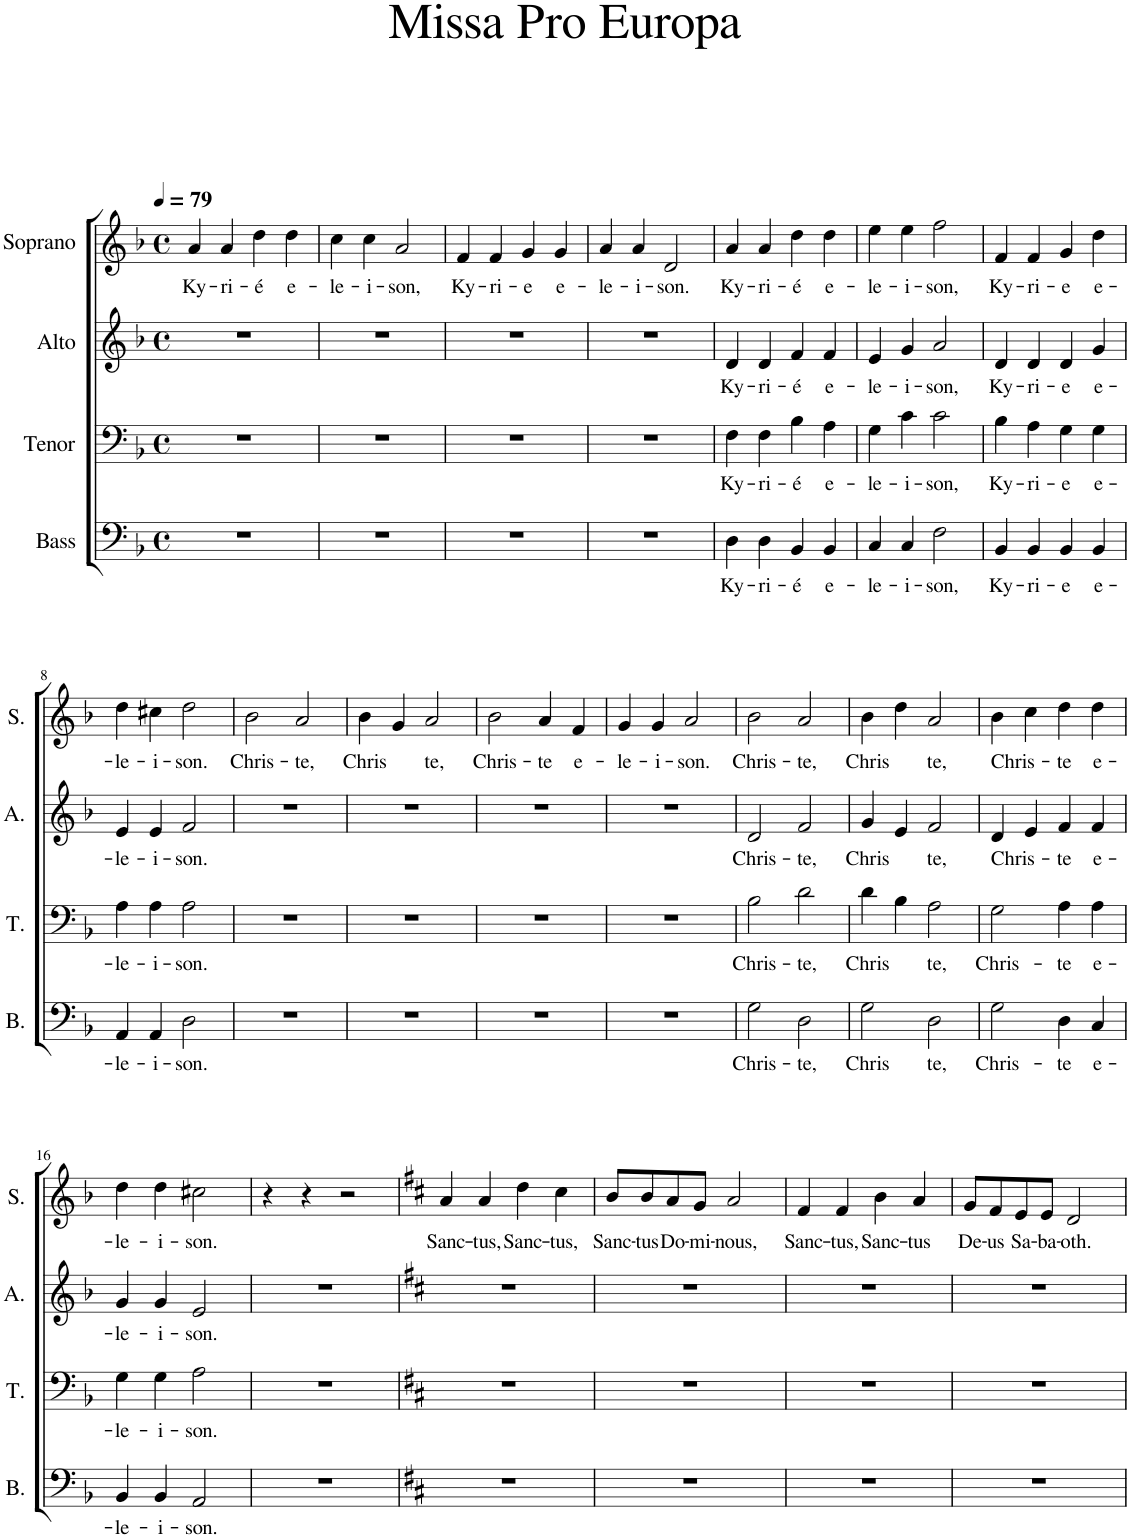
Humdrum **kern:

**kern	**text	**kern	**text	**kern	**text	**kern	**text
*part4	*part4	*part3	*part3	*part2	*part2	*part1	*part1
*staff4	*staff4	*staff3	*staff3	*staff2	*staff2	*staff1	*staff1
*I"Bass	*	*I"Tenor	*	*I"Alto	*	*I"Soprano	*
*I'B.	*	*I'T.	*	*I'A.	*	*I'S.	*
*clefF4	*	*clefF4	*	*clefG2	*	*clefG2	*
*k[b-]	*	*k[b-]	*	*k[b-]	*	*k[b-]	*
*M4/4	*	*M4/4	*	*M4/4	*	*M4/4	*
*met(c)	*	*met(c)	*	*met(c)	*	*met(c)	*
*MM79	*	*MM79	*	*MM79	*	*MM79	*
=1	=1	=1	=1	=1	=1	=1	=1
!	!	!	!	!	!	!	!LO:LY:b
1r	.	1r	.	1r	.	4a/	Ky-
!	!	!	!	!	!	!	!LO:LY:b
.	.	.	.	.	.	4a/	-ri-
!	!	!	!	!	!	!	!LO:LY:b
.	.	.	.	.	.	4dd\	-é
!	!	!	!	!	!	!	!LO:LY:b
.	.	.	.	.	.	4dd\	e-
=2	=2	=2	=2	=2	=2	=2	=2
!	!	!	!	!	!	!	!LO:LY:b
1r	.	1r	.	1r	.	4cc\	-le-
!	!	!	!	!	!	!	!LO:LY:b
.	.	.	.	.	.	4cc\	-i-
!	!	!	!	!	!	!	!LO:LY:b
.	.	.	.	.	.	2a/	-son,
=3	=3	=3	=3	=3	=3	=3	=3
!	!	!	!	!	!	!	!LO:LY:b
1r	.	1r	.	1r	.	4f/	Ky-
!	!	!	!	!	!	!	!LO:LY:b
.	.	.	.	.	.	4f/	-ri-
!	!	!	!	!	!	!	!LO:LY:b
.	.	.	.	.	.	4g/	-e
!	!	!	!	!	!	!	!LO:LY:b
.	.	.	.	.	.	4g/	e-
=4	=4	=4	=4	=4	=4	=4	=4
!	!	!	!	!	!	!	!LO:LY:b
1r	.	1r	.	1r	.	4a/	-le-
!	!	!	!	!	!	!	!LO:LY:b
.	.	.	.	.	.	4a/	-i-
!	!	!	!	!	!	!	!LO:LY:b
.	.	.	.	.	.	2d/	-son.
=5	=5	=5	=5	=5	=5	=5	=5
!	!LO:LY:b	!	!LO:LY:b	!	!LO:LY:b	!	!LO:LY:b
4D\	Ky-	4F\	Ky-	4d/	Ky-	4a/	Ky-
!	!LO:LY:b	!	!LO:LY:b	!	!LO:LY:b	!	!LO:LY:b
4D\	-ri-	4F\	-ri-	4d/	-ri-	4a/	-ri-
!	!LO:LY:b	!	!LO:LY:b	!	!LO:LY:b	!	!LO:LY:b
4BB-/	-é	4B-\	-é	4f/	-é	4dd\	-é
!	!LO:LY:b	!	!LO:LY:b	!	!LO:LY:b	!	!LO:LY:b
4BB-/	e-	4A\	e-	4f/	e-	4dd\	e-
=6	=6	=6	=6	=6	=6	=6	=6
!	!LO:LY:b	!	!LO:LY:b	!	!LO:LY:b	!	!LO:LY:b
4C/	-le-	4G\	-le-	4e/	-le-	4ee\	-le-
!	!LO:LY:b	!	!LO:LY:b	!	!LO:LY:b	!	!LO:LY:b
4C/	-i-	4c\	-i-	4g/	-i-	4ee\	-i-
!	!LO:LY:b	!	!LO:LY:b	!	!LO:LY:b	!	!LO:LY:b
2F\	-son,	2c\	-son,	2a/	-son,	2ff\	-son,
=7	=7	=7	=7	=7	=7	=7	=7
!	!LO:LY:b	!	!LO:LY:b	!	!LO:LY:b	!	!LO:LY:b
4BB-/	Ky-	4B-\	Ky-	4d/	Ky-	4f/	Ky-
!	!LO:LY:b	!	!LO:LY:b	!	!LO:LY:b	!	!LO:LY:b
4BB-/	-ri-	4A\	-ri-	4d/	-ri-	4f/	-ri-
!	!LO:LY:b	!	!LO:LY:b	!	!LO:LY:b	!	!LO:LY:b
4BB-/	-e	4G\	-e	4d/	-e	4g/	-e
!	!LO:LY:b	!	!LO:LY:b	!	!LO:LY:b	!	!LO:LY:b
4BB-/	e-	4G\	e-	4g/	e-	4dd\	e-
!!LO:LB:g=z
=8	=8	=8	=8	=8	=8	=8	=8
!	!LO:LY:b	!	!LO:LY:b	!	!LO:LY:b	!	!LO:LY:b
4AA/	-le-	4A\	-le-	4e/	-le-	4dd\	-le-
!	!LO:LY:b	!	!LO:LY:b	!	!LO:LY:b	!	!LO:LY:b
4AA/	-i-	4A\	-i-	4e/	-i-	4cc#X\	-i-
!	!LO:LY:b	!	!LO:LY:b	!	!LO:LY:b	!	!LO:LY:b
2D\	-son.	2A\	-son.	2f/	-son.	2dd\	-son.
=9	=9	=9	=9	=9	=9	=9	=9
!	!	!	!	!	!	!	!LO:LY:b
1r	.	1r	.	1r	.	2b-\	Chris-
!	!	!	!	!	!	!	!LO:LY:b
.	.	.	.	.	.	2a/	-te,
=10	=10	=10	=10	=10	=10	=10	=10
!	!	!	!	!	!	!	!LO:LY:b
1r	.	1r	.	1r	.	4b-\	Chris
.	.	.	.	.	.	4g/	.
!	!	!	!	!	!	!	!LO:LY:b
.	.	.	.	.	.	2a/	te,
=11	=11	=11	=11	=11	=11	=11	=11
!	!	!	!	!	!	!	!LO:LY:b
1r	.	1r	.	1r	.	2b-\	Chris-
!	!	!	!	!	!	!	!LO:LY:b
.	.	.	.	.	.	4a/	-te
!	!	!	!	!	!	!	!LO:LY:b
.	.	.	.	.	.	4f/	e-
=12	=12	=12	=12	=12	=12	=12	=12
!	!	!	!	!	!	!	!LO:LY:b
1r	.	1r	.	1r	.	4g/	-le-
!	!	!	!	!	!	!	!LO:LY:b
.	.	.	.	.	.	4g/	-i-
!	!	!	!	!	!	!	!LO:LY:b
.	.	.	.	.	.	2a/	-son.
=13	=13	=13	=13	=13	=13	=13	=13
!	!LO:LY:b	!	!LO:LY:b	!	!LO:LY:b	!	!LO:LY:b
2G\	Chris-	2B-\	Chris-	2d/	Chris-	2b-\	Chris-
!	!LO:LY:b	!	!LO:LY:b	!	!LO:LY:b	!	!LO:LY:b
2D\	-te,	2d\	-te,	2f/	-te,	2a/	-te,
=14	=14	=14	=14	=14	=14	=14	=14
!	!LO:LY:b	!	!LO:LY:b	!	!LO:LY:b	!	!LO:LY:b
2G\	Chris	4d\	Chris	4g/	Chris	4b-\	Chris
.	.	4B-\	.	4e/	.	4dd\	.
!	!LO:LY:b	!	!LO:LY:b	!	!LO:LY:b	!	!LO:LY:b
2D\	te,	2A\	te,	2f/	te,	2a/	te,
=15	=15	=15	=15	=15	=15	=15	=15
!	!LO:LY:b	!	!LO:LY:b	!	!LO:LY:b	!	!LO:LY:b
2G\	Chris-	2G\	Chris-	4d/	Chris-	4b-\	Chris-
.	.	.	.	4e/	.	4cc\	.
!	!LO:LY:b	!	!LO:LY:b	!	!LO:LY:b	!	!LO:LY:b
4D\	-te	4A\	-te	4f/	-te	4dd\	-te
!	!LO:LY:b	!	!LO:LY:b	!	!LO:LY:b	!	!LO:LY:b
4C/	e-	4A\	e-	4f/	e-	4dd\	e-
!!LO:LB:g=z
=16	=16	=16	=16	=16	=16	=16	=16
!	!LO:LY:b	!	!LO:LY:b	!	!LO:LY:b	!	!LO:LY:b
4BB-/	-le-	4G\	-le-	4g/	-le-	4dd\	-le-
!	!LO:LY:b	!	!LO:LY:b	!	!LO:LY:b	!	!LO:LY:b
4BB-/	-i-	4G\	-i-	4g/	-i-	4dd\	-i-
!	!LO:LY:b	!	!LO:LY:b	!	!LO:LY:b	!	!LO:LY:b
2AA/	-son.	2A\	-son.	2e/	-son.	2cc#X\	-son.
=17	=17	=17	=17	=17	=17	=17	=17
1r	.	1r	.	1r	.	4r	.
.	.	.	.	.	.	4r	.
.	.	.	.	.	.	2r	.
=18	=18	=18	=18	=18	=18	=18	=18
*k[f#c#]	*	*k[f#c#]	*	*k[f#c#]	*	*k[f#c#]	*
!	!	!	!	!	!	!	!LO:LY:b
1r	.	1r	.	1r	.	4a/	Sanc-
!	!	!	!	!	!	!	!LO:LY:b
.	.	.	.	.	.	4a/	-tus,
!	!	!	!	!	!	!	!LO:LY:b
.	.	.	.	.	.	4dd\	Sanc-
!	!	!	!	!	!	!	!LO:LY:b
.	.	.	.	.	.	4cc#\	-tus,
=19	=19	=19	=19	=19	=19	=19	=19
!	!	!	!	!	!	!	!LO:LY:b
1r	.	1r	.	1r	.	8b/L	Sanc-
!	!	!	!	!	!	!	!LO:LY:b
.	.	.	.	.	.	8b/	-tus
!	!	!	!	!	!	!	!LO:LY:b
.	.	.	.	.	.	8a/	Do-
!	!	!	!	!	!	!	!LO:LY:b
.	.	.	.	.	.	8g/J	-mi-
!	!	!	!	!	!	!	!LO:LY:b
.	.	.	.	.	.	2a/	-nous,
=20	=20	=20	=20	=20	=20	=20	=20
!	!	!	!	!	!	!	!LO:LY:b
1r	.	1r	.	1r	.	4f#/	Sanc-
!	!	!	!	!	!	!	!LO:LY:b
.	.	.	.	.	.	4f#/	-tus,
!	!	!	!	!	!	!	!LO:LY:b
.	.	.	.	.	.	4b\	Sanc-
!	!	!	!	!	!	!	!LO:LY:b
.	.	.	.	.	.	4a/	-tus
=21	=21	=21	=21	=21	=21	=21	=21
!	!	!	!	!	!	!	!LO:LY:b
1r	.	1r	.	1r	.	8g/L	De-
!	!	!	!	!	!	!	!LO:LY:b
.	.	.	.	.	.	8f#/	-us
!	!	!	!	!	!	!	!LO:LY:b
.	.	.	.	.	.	8e/	Sa-
!	!	!	!	!	!	!	!LO:LY:b
.	.	.	.	.	.	8e/J	-ba-
!	!	!	!	!	!	!	!LO:LY:b
.	.	.	.	.	.	2d/	-oth.
=	=	=	=	=	=	=	=
*-	*-	*-	*-	*-	*-	*-	*-
